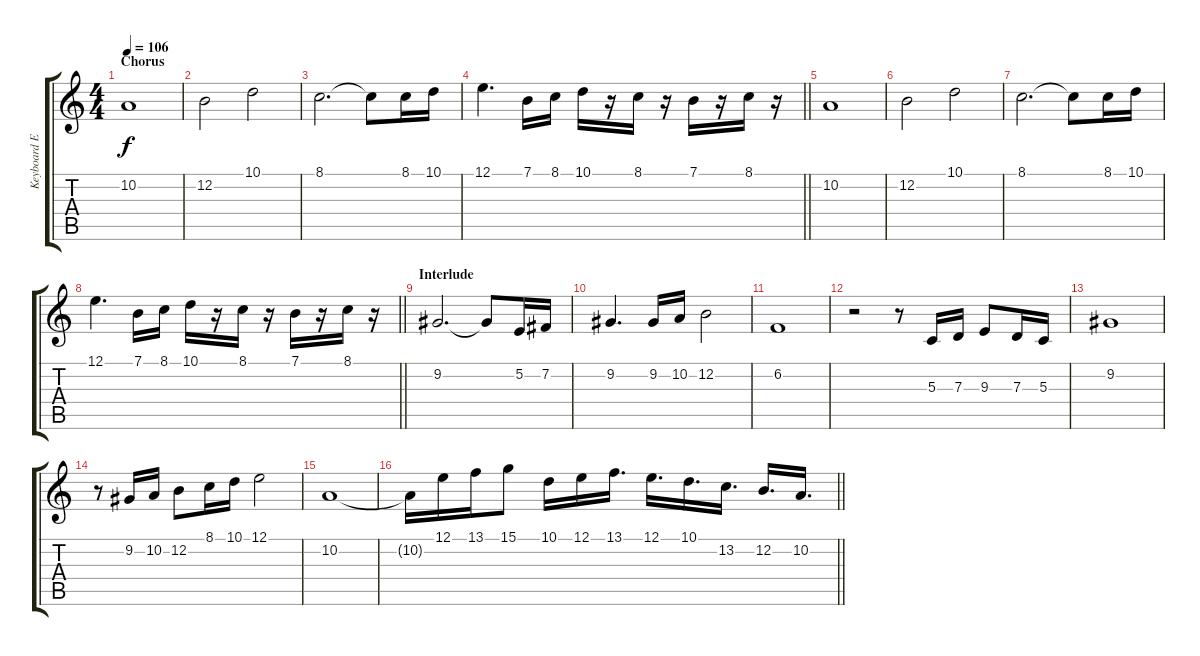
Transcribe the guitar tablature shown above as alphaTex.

\track ("Keyboard Ex" "Keyboard E") {instrument stringensemble1}
\staff {score tabs}
\tuning (E4 B3 G3 D3 A2 E2) {hide}
\ts (4 4)
\section ("" "Chorus")
\tempo 106
\clef g2
\ks c
10.2.1{dy f} |
12.2.2 10.1.2 |
8.1.2{d} 8.1{t}.8 8.1.16 10.1.16 |
\barLineRight lightlight
12.1.4{d} 7.1.16 8.1.16 10.1.16 r.16 8.1.16 r.16 7.1.16 r.16 8.1.16 r.16 |
10.2.1 |
12.2.2 10.1.2 |
8.1.2{d} 8.1{t}.8 8.1.16 10.1.16 |
\barLineRight lightlight
12.1.4{d} 7.1.16 8.1.16 10.1.16 r.16 8.1.16 r.16 7.1.16 r.16 8.1.16 r.16 |
\section ("" "Interlude")
9.2.2{d} 9.2{t}.8 5.2.16 7.2.16 |
9.2.4{d} 9.2.16 10.2.16 12.2.2 |
6.2.1 |
r.2 r.8 5.3.16 7.3.16 9.3.8 7.3.16 5.3.16 |
9.2.1 |
r.8 9.2.16 10.2.16 12.2.8 8.1.16 10.1.16 12.1.2 |
10.2.1 |
\barLineRight lightlight
10.2{t}.16 12.1.16 13.1.16 15.1.8 10.1.16 12.1.16 13.1.16{d} 12.1.16{d} 10.1.16{d} 13.2.16{d} 12.2.16{d} 10.2.16{d}
